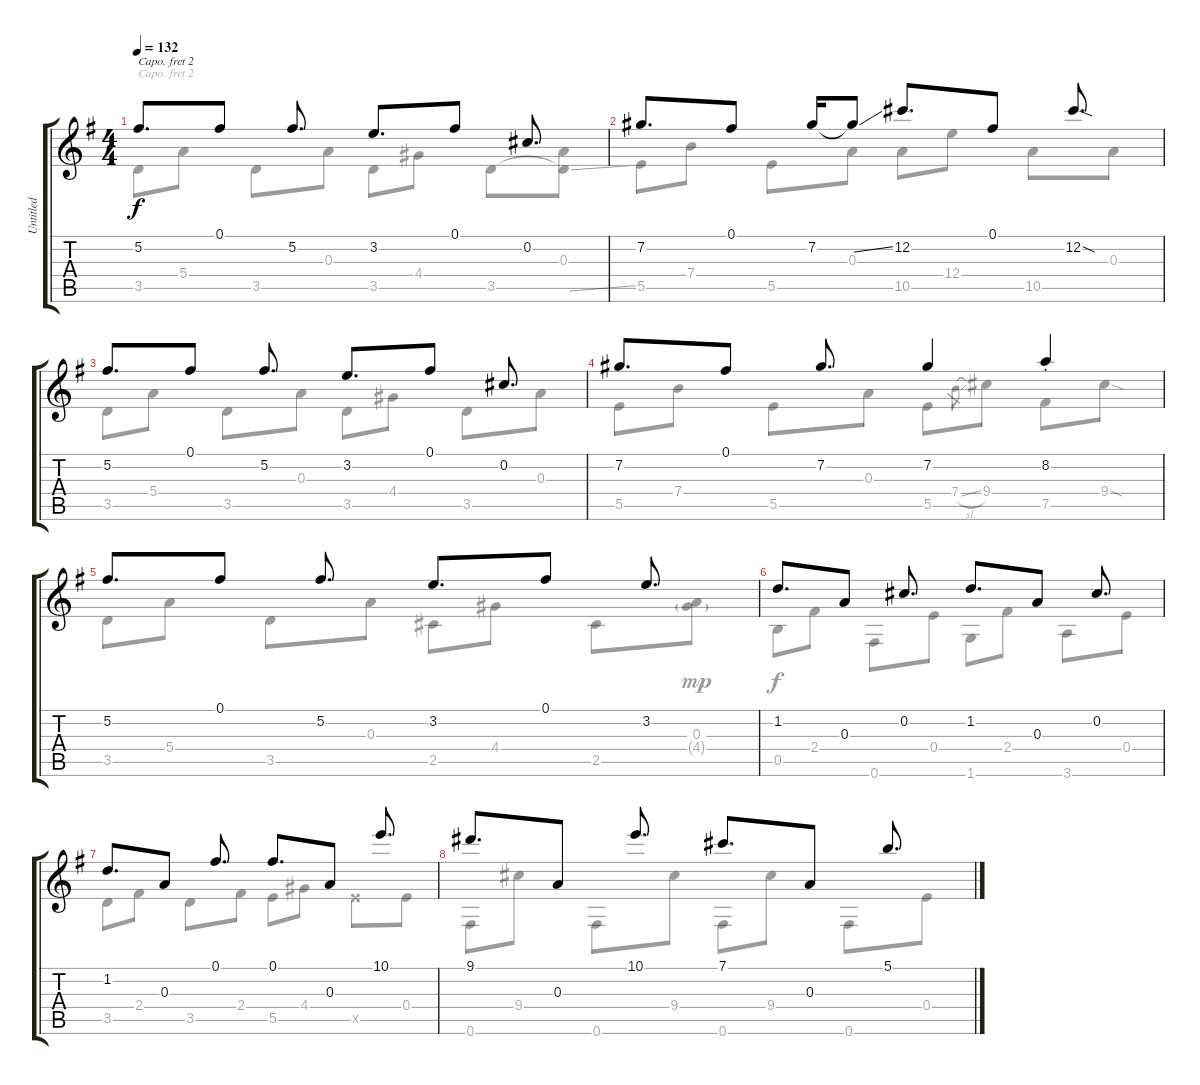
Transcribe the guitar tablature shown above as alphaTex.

\track ("Untitled" "Untitled") {instrument acousticguitarsteel}
\staff {score tabs}
\capo 2
\tuning (E4 B3 G3 D3 A2 E2) {hide}
\voice
\ts (4 4)
\tempo 132
\clef g2
\ks g
5.2.8{d dy f} 0.1.8 5.2.8{d} 3.2.8{d} 0.1.8 0.2.8{d} |
7.2.8{d} 0.1.8 7.2.16 7.2{ss t}.8 12.2.8{d} 0.1.8 12.2{sod}.8{d} |
5.2.8{d} 0.1.8 5.2.8{d} 3.2.8{d} 0.1.8 0.2.8{d} |
7.2.8{d} 0.1.8 7.2.8{d} 7.2.4 8.2{st}.4 |
5.2.8{d} 0.1.8 5.2.8{d} 3.2.8{d} 0.1.8 3.2.8{d} |
1.2.8{d} 0.3.8 0.2.8{d} 1.2.8{d} 0.3.8 0.2.8{d} |
1.2.8{d} 0.3.8 0.1.8{d} 0.1.8{d} 0.3.8 10.1.8{d} |
9.1.8{d} 0.3.8 10.1.8{d} 7.1.8{d} 0.3.8 5.1.8{d}
\voice
\clef g2
\ottava regular
\simile none
\ks g
3.5.8{dy f} 5.4.8 3.5.8 0.3.8 3.5.8 4.4.8 3.5.8 (0.3 3.5{ss t}).8 |
5.5.8 7.4.8 5.5.8 0.3.8 10.5.8 12.4.8 10.5.8 0.3.8 |
3.5.8 5.4.8 3.5.8 0.3.8 3.5.8 4.4.8 3.5.8 0.3.8 |
5.5.8 7.4.8 5.5.8 0.3.8 5.5.8 7.4{sl}.8{gr} 9.4.8 7.5.8 9.4{sod}.8 |
3.5.8 5.4.8 3.5.8 0.3.8 2.5.8 4.4.8 2.5.8 (0.3 4.4{g}).8{dy mp} |
0.5.8{dy f} 2.4.8 0.6.8 0.4.8 1.6.8 2.4.8 3.6.8 0.4.8 |
3.5.8 2.4.8 3.5.8 2.4.8 5.5.8 4.4.8 5.5{x}.8 0.4.8 |
0.6.8 9.4.8 0.6.8 9.4.8 0.6.8 9.4.8 0.6.8 0.4.8
